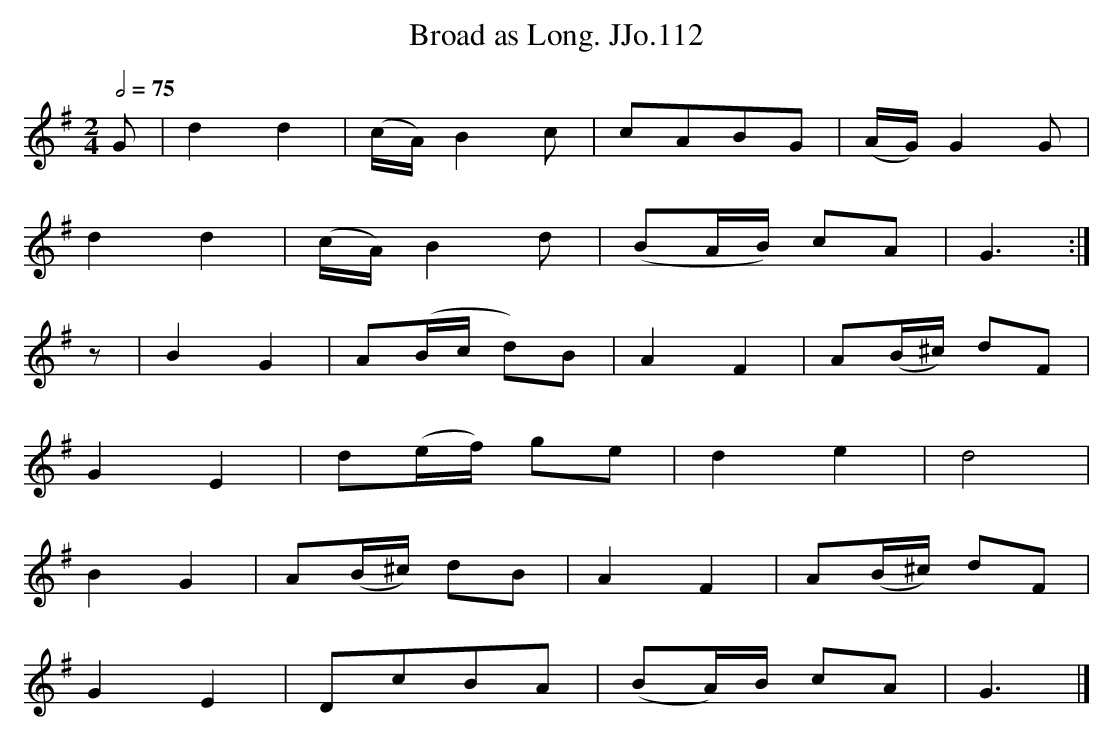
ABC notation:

X:1
T:Broad as Long. JJo.112
M:2/4
L:1/8
Q:2/4=75
K:G
G | d2 d2 | (c/A/)B2 c | cABG | (A/G/)G2 G |
d2 d2 | (c/A/)B2 d | (BA/B/) cA | G3 :|
z | B2 G2 | A(B/c/ d)B | A2 F2 | A(B/^c/) dF |
G2 E2 | d(e/f/) ge | d2 e2 | d4 |
B2 G2 | A(B/^c/) dB | A2 F2 | A(B/^c/) dF |
G2 E2 | DcBA | (BA/)B/ cA | G3 |]
